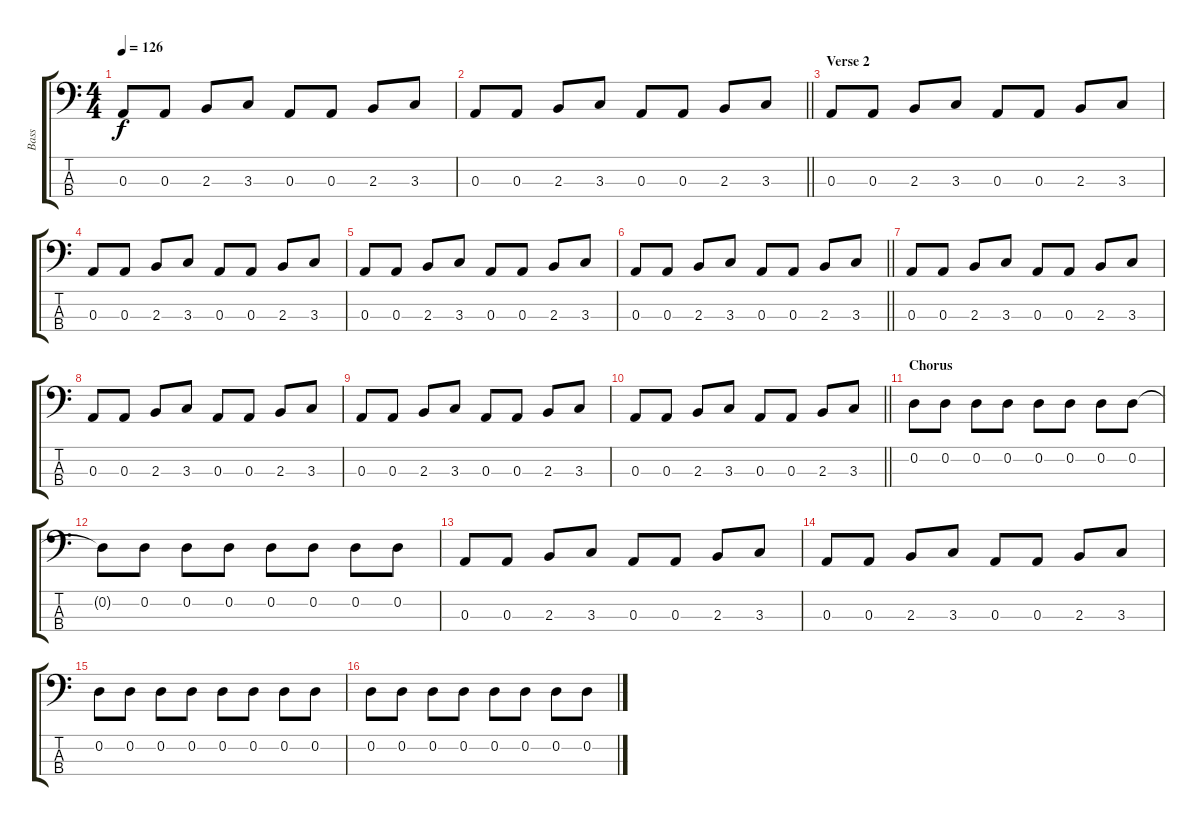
\track ("Bass" "Bass") {instrument electricbasspick}
\staff {score tabs}
\tuning (G2 D2 A1 E1) {hide}
\ts (4 4)
\tempo 126
\clef f4
\ks c
0.3.8{dy f} 0.3.8 2.3.8 3.3.8 0.3.8 0.3.8 2.3.8 3.3.8 |
\barLineRight lightlight
0.3.8 0.3.8 2.3.8 3.3.8 0.3.8 0.3.8 2.3.8 3.3.8 |
\section ("" "Verse 2")
0.3.8 0.3.8 2.3.8 3.3.8 0.3.8 0.3.8 2.3.8 3.3.8 |
0.3.8 0.3.8 2.3.8 3.3.8 0.3.8 0.3.8 2.3.8 3.3.8 |
0.3.8 0.3.8 2.3.8 3.3.8 0.3.8 0.3.8 2.3.8 3.3.8 |
\barLineRight lightlight
0.3.8 0.3.8 2.3.8 3.3.8 0.3.8 0.3.8 2.3.8 3.3.8 |
0.3.8 0.3.8 2.3.8 3.3.8 0.3.8 0.3.8 2.3.8 3.3.8 |
0.3.8 0.3.8 2.3.8 3.3.8 0.3.8 0.3.8 2.3.8 3.3.8 |
0.3.8 0.3.8 2.3.8 3.3.8 0.3.8 0.3.8 2.3.8 3.3.8 |
\barLineRight lightlight
0.3.8 0.3.8 2.3.8 3.3.8 0.3.8 0.3.8 2.3.8 3.3.8 |
\section ("" "Chorus")
0.2.8 0.2.8 0.2.8 0.2.8 0.2.8 0.2.8 0.2.8 0.2.8 |
0.2{t}.8 0.2.8 0.2.8 0.2.8 0.2.8 0.2.8 0.2.8 0.2.8 |
0.3.8 0.3.8 2.3.8 3.3.8 0.3.8 0.3.8 2.3.8 3.3.8 |
0.3.8 0.3.8 2.3.8 3.3.8 0.3.8 0.3.8 2.3.8 3.3.8 |
0.2.8 0.2.8 0.2.8 0.2.8 0.2.8 0.2.8 0.2.8 0.2.8 |
0.2.8 0.2.8 0.2.8 0.2.8 0.2.8 0.2.8 0.2.8 0.2.8
